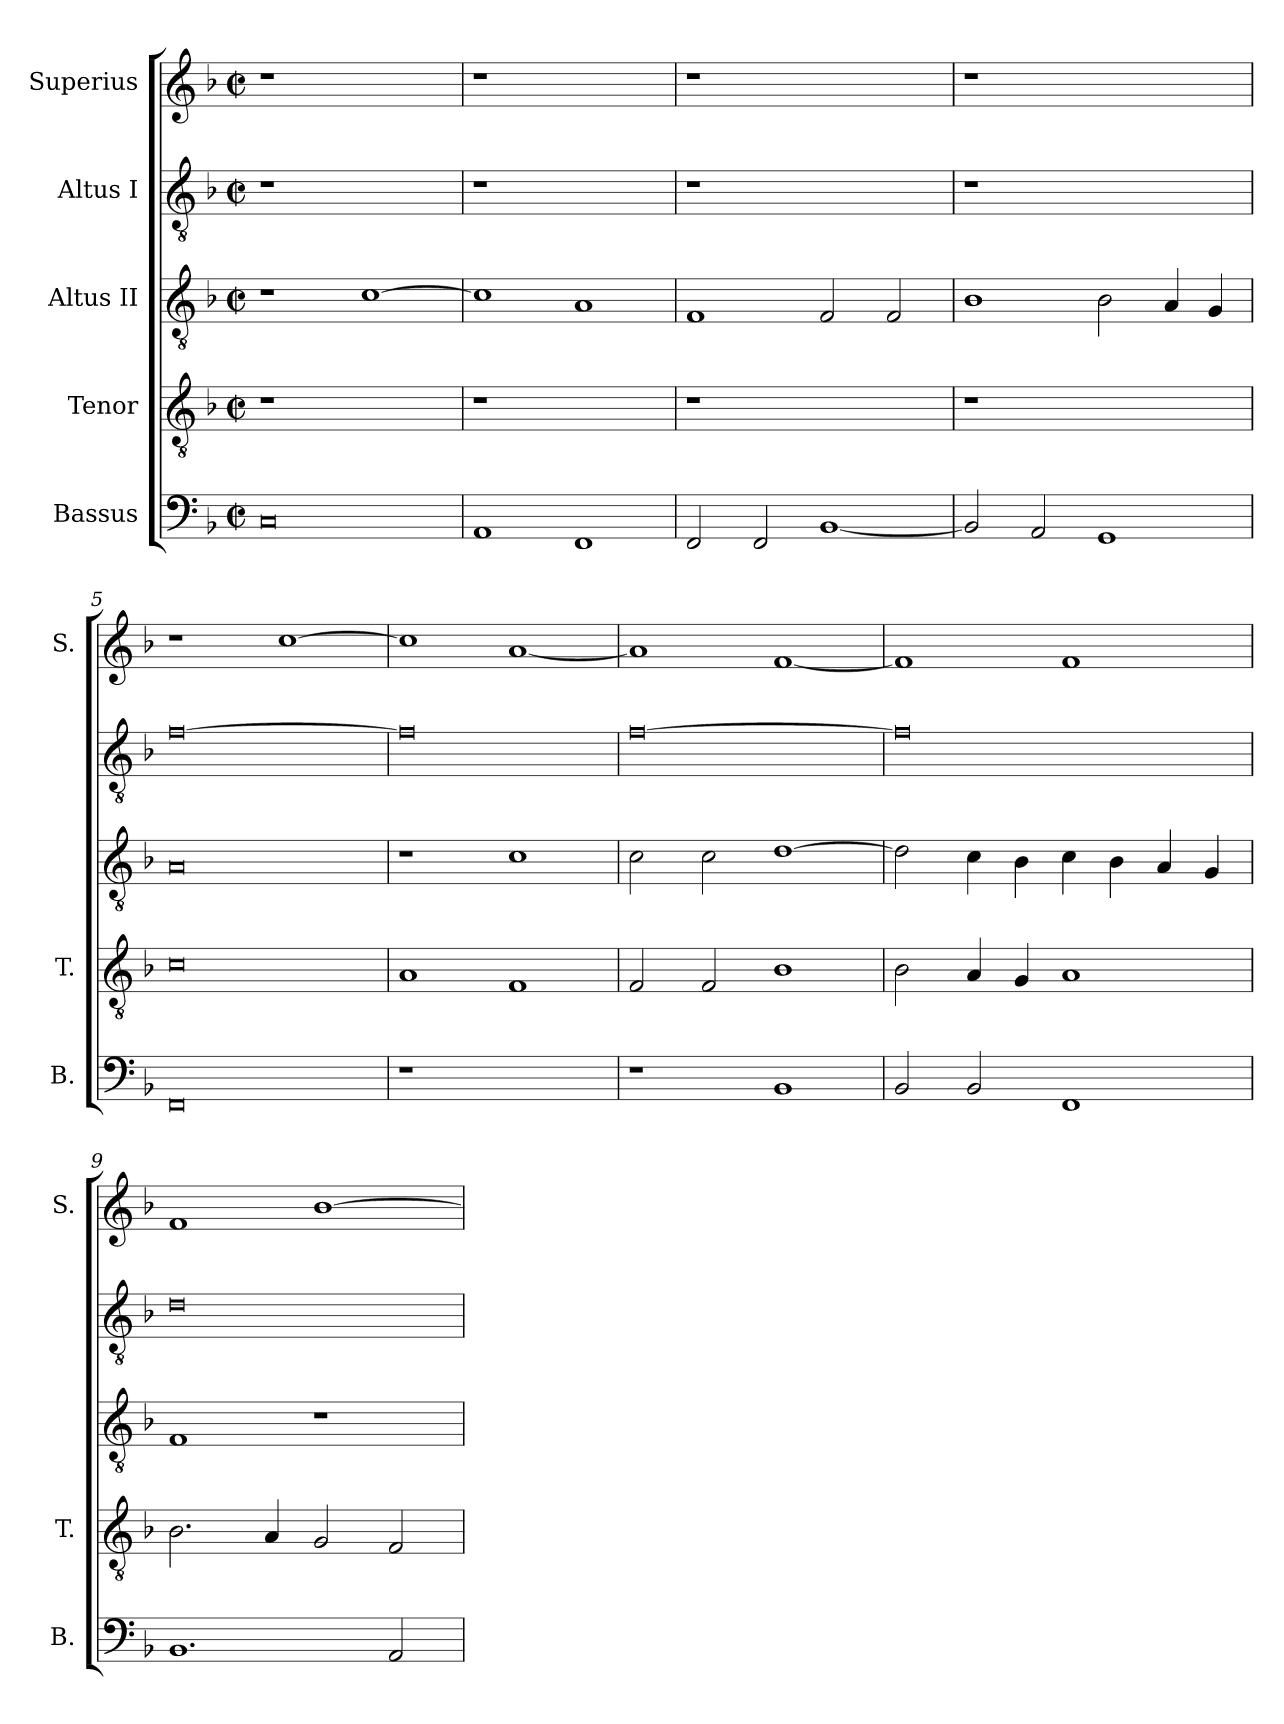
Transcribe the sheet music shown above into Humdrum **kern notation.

**kern	**kern	**kern	**kern	**kern
*part5	*part4	*part3	*part2	*part1
*staff5	*staff4	*staff3	*staff2	*staff1
*I"Bassus	*I"Tenor	*I"Altus II	*I"Altus I	*I"Superius
*I'B.	*I'T.	*	*	*I'S.
!!LO:PB:g=z
*clefF4	*clefGv2	*clefGv2	*clefGv2	*clefG2
*	*ITrd7c12	*ITrd7c12	*ITrd7c12	*
*k[b-]	*k[b-]	*k[b-]	*k[b-]	*k[b-]
*F:	*F:	*F:	*F:	*F:
*M2/2	*M2/2	*M2/2	*M2/2	*M2/2
*met(c|)	*met(c|)	*met(c|)	*met(c|)	*met(c|)
=1	=1	=1	=1	=1
!	!LO:N:vis=1	!	!LO:N:vis=1	!LO:N:vis=1
0Ci	1r	1r	1r	1r
.	1ryy	[>1Ci	1ryy	1ryy
=2	=2	=2	=2	=2
!	!LO:N:vis=1	!	!LO:N:vis=1	!LO:N:vis=1
1AAi	1r	1Ci]	1r	1r
1FFi	1ryy	1AAi	1ryy	1ryy
=3	=3	=3	=3	=3
!	!LO:N:vis=1	!	!LO:N:vis=1	!LO:N:vis=1
2FFi/	1r	1FFi	1r	1r
2FFi/	.	.	.	.
[<1BB-i	1ryy	2FFi/	1ryy	1ryy
.	.	2FFi/	.	.
=4	=4	=4	=4	=4
!	!LO:N:vis=1	!	!LO:N:vis=1	!LO:N:vis=1
2BB-i/]	1r	1BB-i	1r	1r
2AAi/	.	.	.	.
1GGi	1ryy	2BB-i\	1ryy	1ryy
.	.	4AAi/	.	.
.	.	4GGi/	.	.
=5	=5	=5	=5	=5
0FFi	0Ci	0AAi	[>0Fi	1r
.	.	.	.	[>1cci
!!LO:LB:g=z
=6	=6	=6	=6	=6
!LO:N:vis=1	!	!	!	!
1r	1AAi	1r	0Fi]	1cci]
1ryy	1FFi	1Ci	.	[<1ai
=7	=7	=7	=7	=7
1r	2FFi/	2Ci\	[>0Fi	1ai]
.	2FFi/	2Ci\	.	.
1BB-i	1BB-i	[>1Di	.	[<1fi
=8	=8	=8	=8	=8
2BB-i/	2BB-i\	2Di\]	0Fi]	1fi]
2BB-i/	4AAi/	4Ci\	.	.
.	4GGi/	4BB-i\	.	.
1FFi	1AAi	4Ci\	.	1fi
.	.	4BB-i\	.	.
.	.	4AAi/	.	.
.	.	4GGi/	.	.
=9	=9	=9	=9	=9
1.BB-i	2.BB-i\	1FFi	0Di	1fi
.	4AAi/	.	.	.
.	2GGi/	1r	.	[>1b-i
2AAi/	2FFi/	.	.	.
=	=	=	=	=
*-	*-	*-	*-	*-
